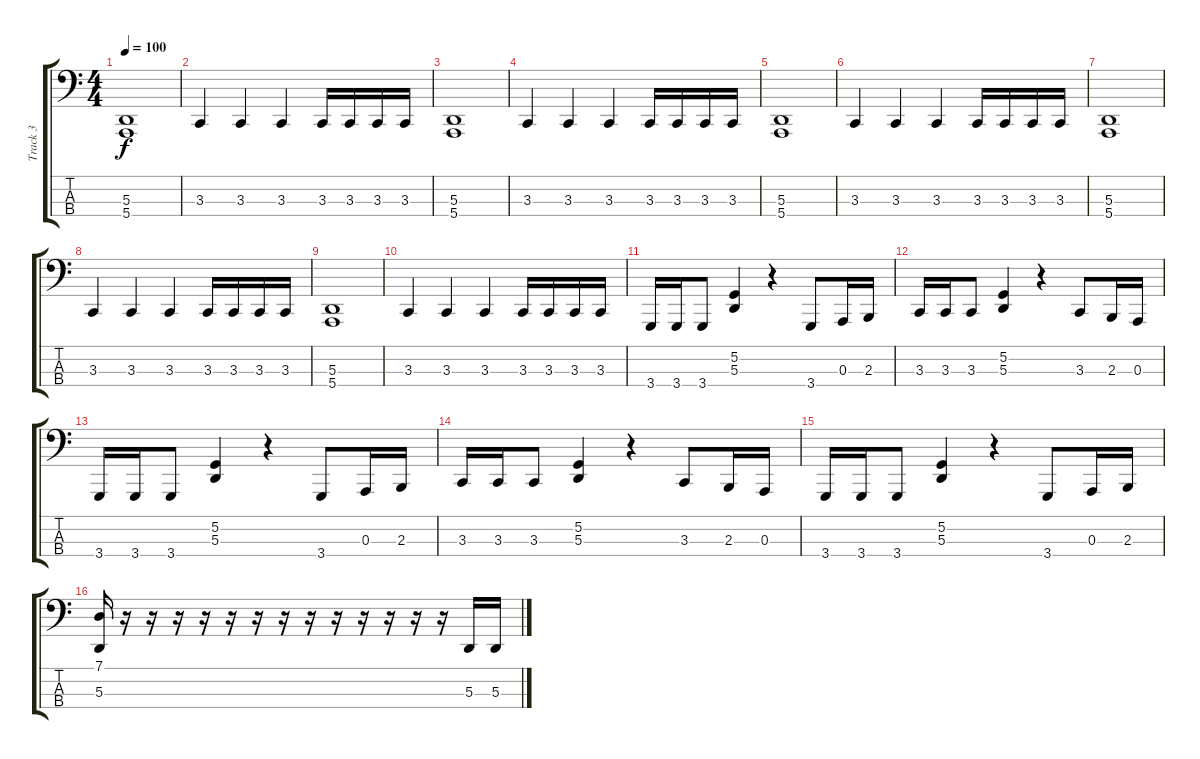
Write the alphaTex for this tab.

\track ("Track 3" "Track 3") {instrument timpani}
\staff {score tabs}
\tuning (G2 D2 A1 E1) {hide}
\ts (4 4)
\tempo 100
\clef f4
\ks c
(5.3 5.4).1{dy f} |
3.3.4 3.3.4 3.3.4 3.3.16 3.3.16 3.3.16 3.3.16 |
(5.3 5.4).1 |
3.3.4 3.3.4 3.3.4 3.3.16 3.3.16 3.3.16 3.3.16 |
(5.3 5.4).1 |
3.3.4 3.3.4 3.3.4 3.3.16 3.3.16 3.3.16 3.3.16 |
(5.3 5.4).1 |
3.3.4 3.3.4 3.3.4 3.3.16 3.3.16 3.3.16 3.3.16 |
(5.3 5.4).1 |
3.3.4 3.3.4 3.3.4 3.3.16 3.3.16 3.3.16 3.3.16 |
3.4.16 3.4.16 3.4.8 (5.2 5.3).4 r.4 3.4.8 0.3.16 2.3.16 |
3.3.16 3.3.16 3.3.8 (5.2 5.3).4 r.4 3.3.8 2.3.16 0.3.16 |
3.4.16 3.4.16 3.4.8 (5.2 5.3).4 r.4 3.4.8 0.3.16 2.3.16 |
3.3.16 3.3.16 3.3.8 (5.2 5.3).4 r.4 3.3.8 2.3.16 0.3.16 |
3.4.16 3.4.16 3.4.8 (5.2 5.3).4 r.4 3.4.8 0.3.16 2.3.16 |
(7.1 5.3).16 r.16 r.16 r.16 r.16 r.16 r.16 r.16 r.16 r.16 r.16 r.16 r.16 r.16 5.3.16 5.3.16
